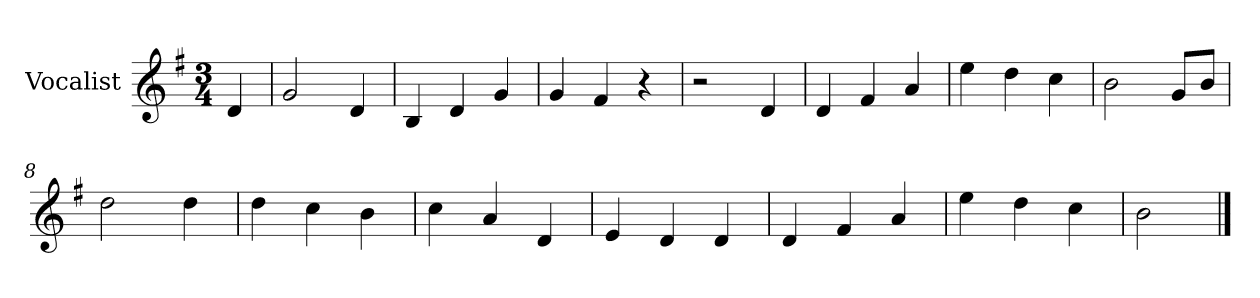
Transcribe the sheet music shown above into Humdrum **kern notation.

**kern
*part1
*staff1
*I"Vocalist
*k[f#]
*G:
*M3/4
=
4d
=1
2g
4d
=2
4B
4d
4g
=3
4g
4f#
4r
=4
2r
4d
=5
4d
4f#
4a
=6
4ee
4dd
4cc
=7
2b
8gL
8bJ
=8
2dd
4dd
=9
4dd
4cc
4b
=10
4cc
4a
4d
=11
4e
4d
4d
=12
4d
4f#
4a
=13
4ee
4dd
4cc
=14
2b
==
*-
